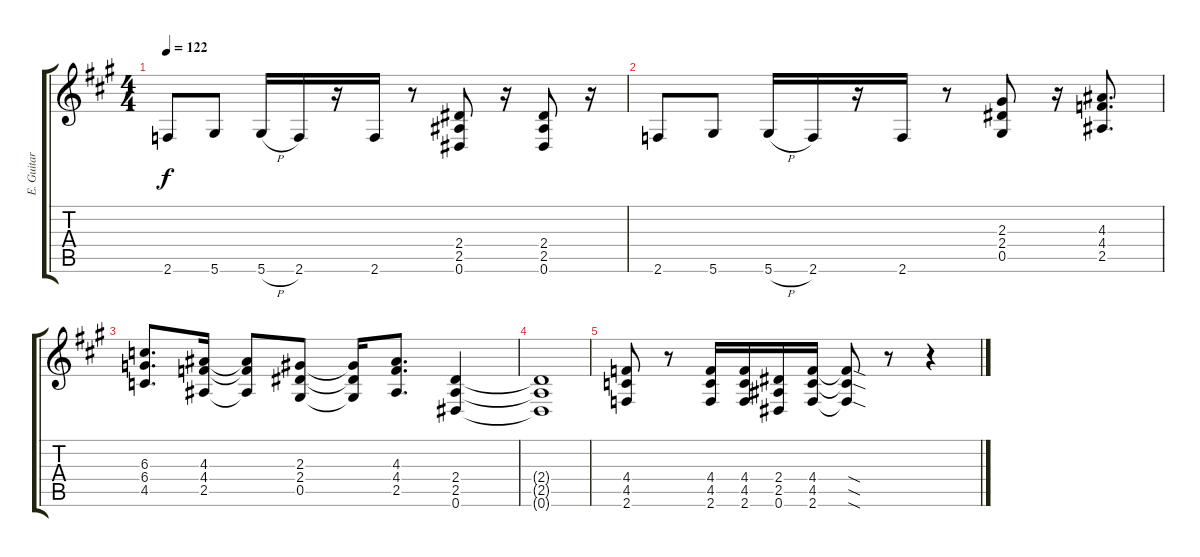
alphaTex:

\track ("E. Guitar II" "E. Guitar ") {instrument overdrivenguitar}
\staff {score tabs}
\tuning (Eb4 Bb3 Gb3 Db3 Ab2 Eb2) {hide}
\ts (4 4)
\tempo 122
\clef g2
\ks a
2.6.8{dy f} 5.6.8 5.6{h}.16 2.6.16 r.16 2.6.16 r.8 (2.4 2.5 0.6).8 r.16 (2.4 2.5 0.6).8 r.16 |
2.6.8 5.6.8 5.6{h}.16 2.6.16 r.16 2.6.16 r.8 (2.3 2.4 0.5).8 r.16 (4.3 4.4 2.5).8{d} |
(6.3 6.4 4.5).8{d} (4.3 4.4 2.5).16 (4.3{t} 4.4{t} 2.5{t}).8 (2.3 2.4 0.5).8 (2.3{t} 2.4{t} 0.5{t}).16 (4.3 4.4 2.5).8{d} (2.4 2.5 0.6).4 |
(2.4{t} 2.5{t} 0.6{t}).1 |
(4.4 4.5 2.6).8 r.8 (4.4 4.5 2.6).16 (4.4 4.5 2.6).16 (2.4 2.5 0.6).16 (4.4 4.5 2.6).16 (4.4{sod t} 4.5{sod t} 2.6{sod t}).8 r.8 r.4
